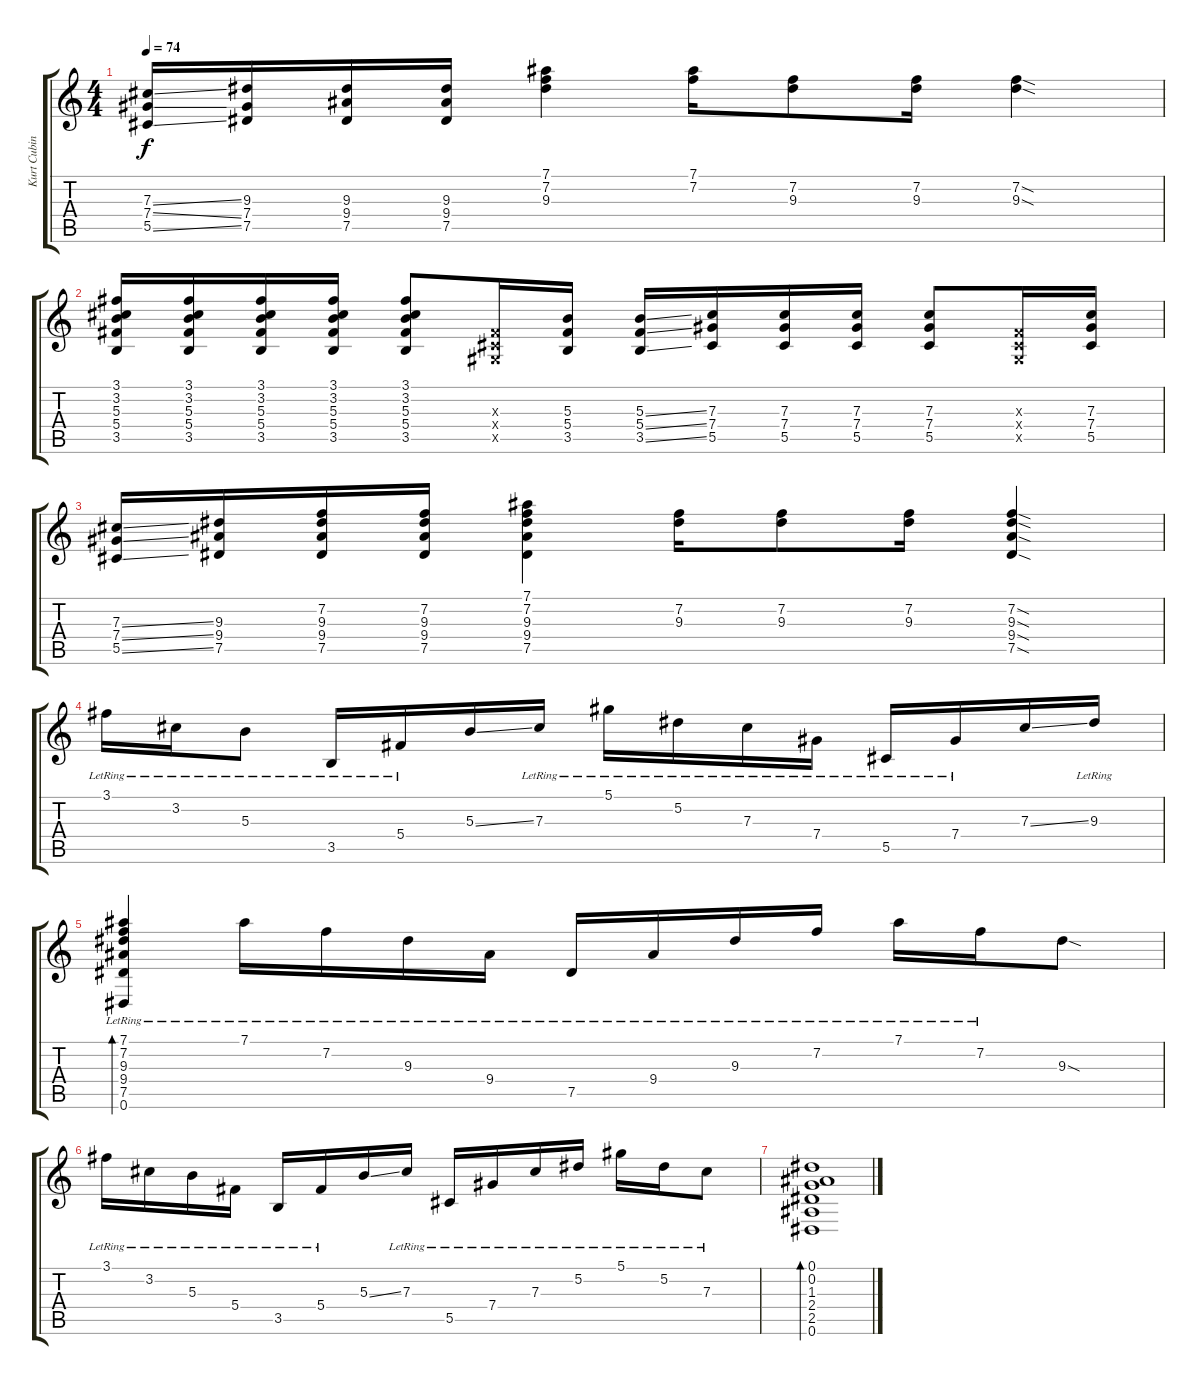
\track ("Kurt Cubin" "Kurt Cubin") {instrument acousticguitarsteel}
\staff {score tabs}
\tuning (Eb4 Bb3 Gb3 Db3 Ab2 Eb2) {hide}
\ts (4 4)
\tempo 74
\clef g2
\ks c
(7.3{ss} 7.4{ss} 5.5{ss}).16{dy f} (9.3 7.4 7.5).16 (9.3 9.4 7.5).16 (9.3 9.4 7.5).16 (7.1 7.2 9.3).4 (7.1 7.2).16 (7.2 9.3).8 (7.2 9.3).16 (7.2{sod} 9.3{sod}).4 |
(3.1 3.2 5.3 5.4 3.5).16 (3.1 3.2 5.3 5.4 3.5).16 (3.1 3.2 5.3 5.4 3.5).16 (3.1 3.2 5.3 5.4 3.5).16 (3.1 3.2 5.3 5.4 3.5).8 (0.3{x} 0.4{x} 0.5{x}).16 (5.3 5.4 3.5).16 (5.3{ss} 5.4{ss} 3.5{ss}).16 (7.3 7.4 5.5).16 (7.3 7.4 5.5).16 (7.3 7.4 5.5).16 (7.3 7.4 5.5).8 (0.3{x} 0.4{x} 0.5{x}).16 (7.3 7.4 5.5).16 |
(7.3{ss} 7.4{ss} 5.5{ss}).16 (9.3 9.4 7.5).16 (7.2 9.3 9.4 7.5).16 (7.2 9.3 9.4 7.5).16 (7.1 7.2 9.3 9.4 7.5).4 (7.2 9.3).16 (7.2 9.3).8 (7.2 9.3).16 (7.2{sod} 9.3{sod} 9.4{sod} 7.5{sod}).4 |
3.1{lr}.16 3.2{lr}.16 5.3{lr}.8 3.5{lr}.16 5.4{lr}.16 5.3{ss}.16 7.3{lr}.16 5.1{lr}.16 5.2{lr}.16 7.3{lr}.16 7.4{lr}.16 5.5{lr}.16 7.4{lr}.16 7.3{ss}.16 9.3{lr}.16 |
(7.1{lr} 7.2{lr} 9.3{lr} 9.4{lr} 7.5{lr} 0.6{lr}).4{bd 120} 7.1{lr}.16 7.2{lr}.16 9.3{lr}.16 9.4{lr}.16 7.5{lr}.16 9.4{lr}.16 9.3{lr}.16 7.2{lr}.16 7.1{lr}.16 7.2{lr}.16 9.3{sod}.8 |
3.1{lr}.16 3.2{lr}.16 5.3{lr}.16 5.4{lr}.16 3.5{lr}.16 5.4{lr}.16 5.3{ss}.16 7.3{lr}.16 5.5{lr}.16 7.4{lr}.16 7.3{lr}.16 5.2{lr}.16 5.1{lr}.16 5.2{lr}.16 7.3{lr}.8 |
(0.1 0.2 1.3 2.4 2.5 0.6).1{bd 120}
